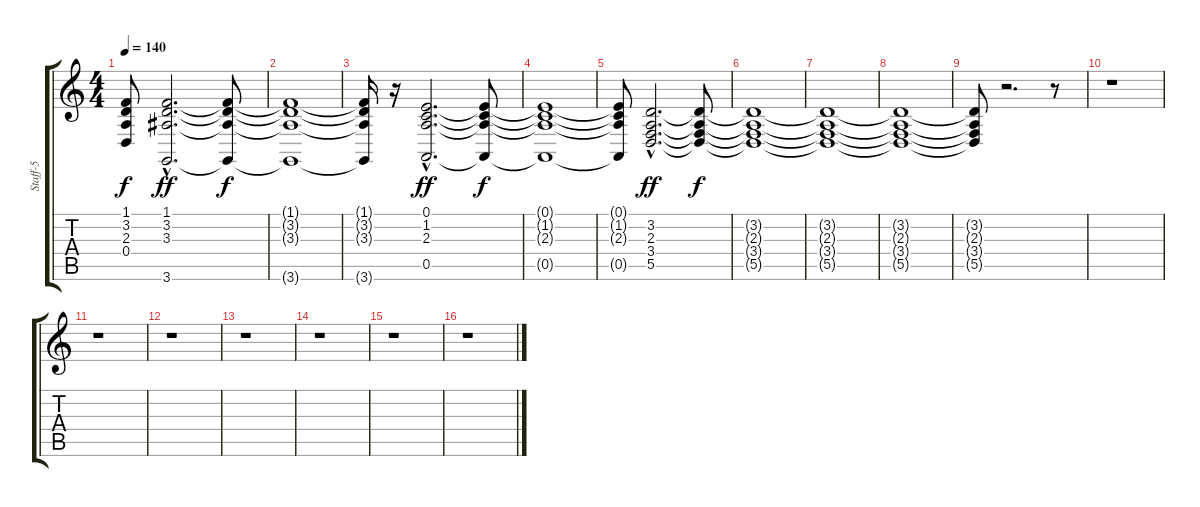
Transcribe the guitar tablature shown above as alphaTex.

\track ("Staff-5" "Staff-5") {instrument stringensemble2}
\staff {score tabs}
\tuning (E4 B3 G3 D3 A2 E2) {hide}
\ts (4 4)
\tempo 140
\clef g2
\ks c
(1.1{t} 3.2{t} 2.3{t} 0.4{t}).8{dy f} (1.1{hac} 3.2{hac} 3.3{hac} 3.6{hac}).2{d dy ff} (1.1{t} 3.2{t} 3.3{t} 3.6{t}).8{dy f} |
(1.1{t} 3.2{t} 3.3{t} 3.6{t}).1 |
(1.1{t} 3.2{t} 3.3{t} 3.6{t}).16 r.16 (0.1{hac} 1.2{hac} 2.3{hac} 0.5{hac}).2{d dy ff} (0.1{t} 1.2{t} 2.3{t} 0.5{t}).8{dy f} |
(0.1{t} 1.2{t} 2.3{t} 0.5{t}).1 |
(0.1{t} 1.2{t} 2.3{t} 0.5{t}).8 (3.2{hac} 2.3{hac} 3.4{hac} 5.5{hac}).2{d dy ff volume 8} (3.2{t} 2.3{t} 3.4{t} 5.5{t}).8{dy f} |
(3.2{t} 2.3{t} 3.4{t} 5.5{t}).1 |
(3.2{t} 2.3{t} 3.4{t} 5.5{t}).1 |
(3.2{t} 2.3{t} 3.4{t} 5.5{t}).1 |
(3.2{t} 2.3{t} 3.4{t} 5.5{t}).8 r.2{d} r.8 |
r.1 |
r.1 |
r.1 |
r.1 |
r.1 |
r.1 |
r.1
